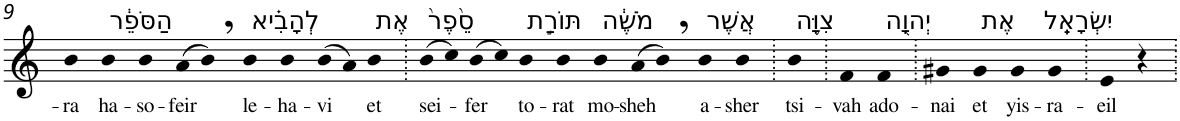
**kern	**text
*part1	*part1
*staff1	*staff1
*I"Piano	*
*I'Pno	*
!!LO:PB:g=z
*clefG2	*
*k[]	*
=9	=9
!	!LO:LY:b
4b	-ra
!LO:TX:a:t=הַסֹּפֵ֔ר	!
!	!LO:LY:b
4b	ha-
!	!LO:LY:b
4b	-so-
!	!LO:LY:b
(>8a	-feir
8b,)	.
!LO:TX:a:t=לְהָבִ֗יא	!
!	!LO:LY:b
4b	le-
!	!LO:LY:b
4b	-ha-
!	!LO:LY:b
(>8b	-vi
8a)	.
!LO:TX:a:t=אֶת	!
!	!LO:LY:b
4b	et
=10.	=10.
!LO:TX:a:t=סֵ֙פֶר֙	!
!	!LO:LY:b
(>8b	sei-
8cc)	.
!	!LO:LY:b
(>8b	-fer
8cc)	.
!LO:TX:a:t=תּוֹרַ֣ת	!
!	!LO:LY:b
4b	to-
!	!LO:LY:b
4b	-rat
!LO:TX:a:t=מֹשֶׁ֔ה	!
!	!LO:LY:b
4b	mo-
!	!LO:LY:b
(>8a	-sheh
8b,)	.
!LO:TX:a:t=אֲשֶׁר	!
!	!LO:LY:b
4b	a-
!	!LO:LY:b
4b	-sher
=11.	=11.
!LO:TX:a:t=צִוָּ֥ה	!
!	!LO:LY:b
4b	tsi-
=12.	=12.
!	!LO:LY:b
4f	-vah
!LO:TX:a:t=יְהוָ֖ה	!
!	!LO:LY:b
4f	ado-
=13.	=13.
!	!LO:LY:b
4g#X	-nai
!LO:TX:a:t=אֶת	!
!	!LO:LY:b
4g#	et
!LO:TX:a:t=יִשְׂרָאֵֽל	!
!	!LO:LY:b
4g#	yis-
!	!LO:LY:b
4g#	-ra-
=14.	=14.
!	!LO:LY:b
4e	-eil
4r	.
=.	=.
*-	*-
